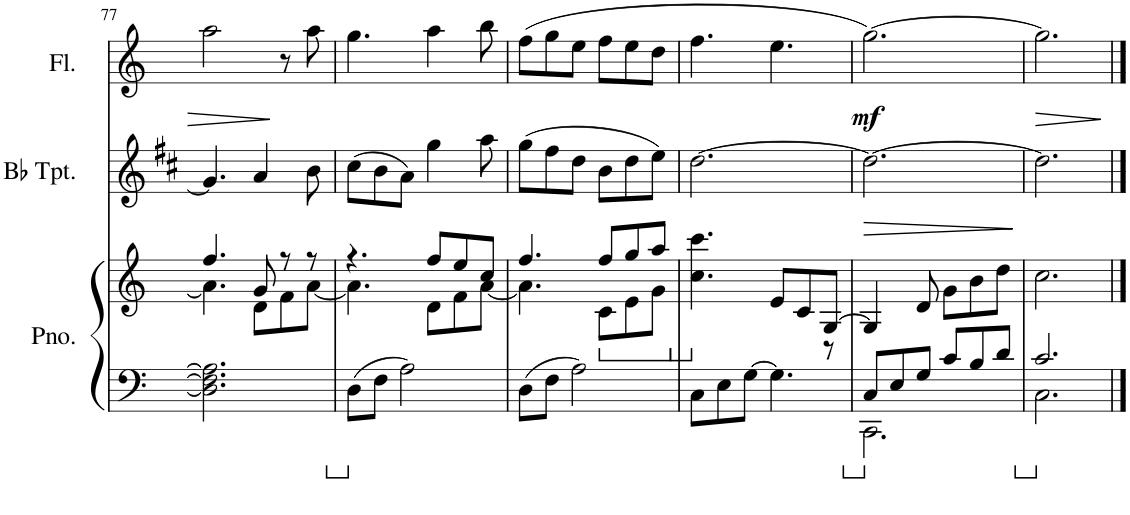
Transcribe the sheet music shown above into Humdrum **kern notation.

**kern	**kern	**kern	**dynam	**kern	**dynam
*part3	*part3	*part2	*part2	*part1	*part1
*staff4	*staff3	*staff2	*staff2	*staff1	*staff1
*I"Piano	*	*I"Bb Trumpet	*	*I"Flute	*
*I'Pno.	*	*I'Bb Tpt.	*	*I'Fl.	*
!!LO:PB:g=z
*clefF4	*clefG2	*clefG2	*	*clefG2	*
*	*	*Trd1c2	*	*	*
*k[]	*k[]	*k[f#c#]	*	*k[]	*
*M6/8	*M6/8	*M6/8	*	*M6/8	*
*ped	*	*	*	*	*
=77	=77	=77	=77	=77	=77
*	*^	*	*	*	*
2.D\] 2.F\] 2.A\]	4.ff/	4.a\]	4.g/]	.	2aa\	.
.	8g/	8d\L	4a/	.	.	.
.	8r	8f\	.	.	8r	.
.	8r	[8a\J	8b\	.	8aa\	.
=78	=78	=78	=78	=78	=78	=78
*ped	*	*	*	*	*	*
8D\L	4.r	4.a\]	(>8cc#\L	.	4.gg\	.
8F\J	.	.	8b\	.	.	.
2A\	.	.	8a\J)	.	.	.
.	8ff/L	8d\L	4gg\	.	4aa\	.
.	8ee/	8f\	.	.	.	.
.	8cc/J	[8a\J	8aa\	.	8bb\	.
=79	=79	=79	=79	=79	=79	=79
8D\L	4.ff/	4.a\]	(>8gg\L	.	(>8ff\L	.
8F\J	.	.	8ff#\	.	8gg\	.
2A\	.	.	8dd\J	.	8ee\J	.
*	*ped	*	*	*	*	*
.	8ff/L	8c\L	8b\L	.	8ff\L	.
.	8gg/	8e\	8dd\	.	8ee\	.
.	8aa/J	8g\J	8ee\J)	.	8dd\J	.
=80	=80	=80	=80	=80	=80	=80
*	*Xped	*	*	*	*	*
*	*Xped	*	*	*	*	*
*	*ped	*	*	*	*	*
8C\L	4.cc\ 4.ccc\	8ryy	[2.dd\	.	4.ff\	.
*	*v	*v	*	*	*	*
8E\	.	.	.	.	.
[8G\J	.	.	.	.	.
4.G\]	8e/L	.	.	4.ee\	.
.	8c/	.	.	.	.
*	*^	*	*	*	*
.	[8G/J	8r	.	.	.	.
*	*v	*v	*	*	*	*
=81	=81	=81	=81	=81	=81
*Xped	*	*	*	*	*
*^	*^	*	*	*	*
!	!	!	!	!	!LO:HP:b	!	!LO:DY:b
*	*	*v	*v	*	*	*	*
8C/L	2.CC\	4G/]	2.dd\_	>	[2.gg\)	mf
8E/	.	.	.	.	.	.
8G/J	.	8d/	.	.	.	.
8c/L	.	8g\L	.	.	.	.
8B/	.	8b\	.	.	.	.
8d/J	.	8dd\J	.	.	.	.
*v	*v	*	*	*	*	*
.	.	.	]	.	.
=82	=82	=82	=82	=82	=82
*Xped	*	*	*	*	*
*^	*	*	*	*	*
!	!	!	!	!	!	!LO:HP:b
2.c/	2.C\	2.cc\	2.dd\]	.	2.gg\]	>
*v	*v	*	*	*	*	*
.	.	.	.	.	]
==	==	==	==	==	==
*-	*-	*-	*-	*-	*-
